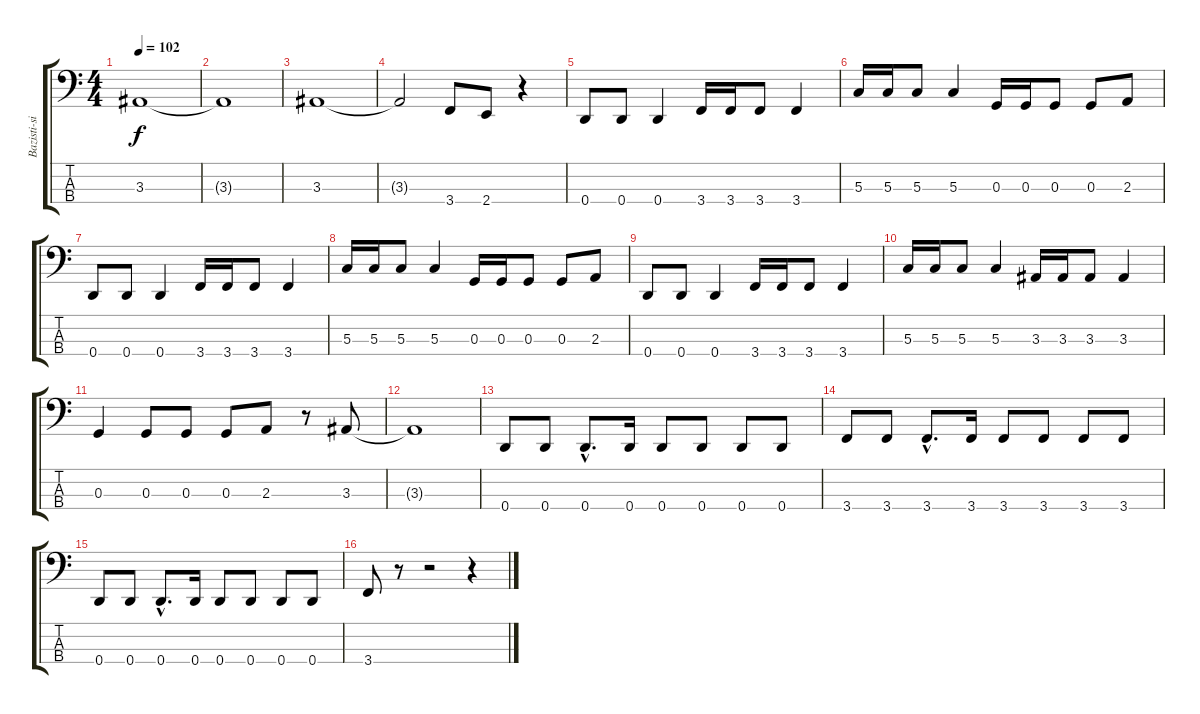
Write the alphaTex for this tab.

\track ("Bazisti-sika" "Bazisti-si") {instrument electricbassfinger}
\staff {score tabs}
\tuning (F2 C2 G1 D1) {hide}
\ts (4 4)
\tempo 102
\clef f4
\ks c
3.3.1{dy f instrument electricbassfinger} |
3.3{t}.1 |
3.3.1 |
3.3{t}.2 3.4.8 2.4.8 r.4 |
0.4.8 0.4.8 0.4.4 3.4.16 3.4.16 3.4.8 3.4.4 |
5.3.16 5.3.16 5.3.8 5.3.4 0.3.16 0.3.16 0.3.8 0.3.8 2.3.8 |
0.4.8 0.4.8 0.4.4 3.4.16 3.4.16 3.4.8 3.4.4 |
5.3.16 5.3.16 5.3.8 5.3.4 0.3.16 0.3.16 0.3.8 0.3.8 2.3.8 |
0.4.8 0.4.8 0.4.4 3.4.16 3.4.16 3.4.8 3.4.4 |
5.3.16 5.3.16 5.3.8 5.3.4 3.3.16 3.3.16 3.3.8 3.3.4 |
0.3.4 0.3.8 0.3.8 0.3.8 2.3.8 r.8 3.3.8 |
3.3{t}.1 |
0.4.8 0.4.8 0.4{hac}.8{d} 0.4.16 0.4.8 0.4.8 0.4.8 0.4.8 |
3.4.8 3.4.8 3.4{hac}.8{d} 3.4.16 3.4.8 3.4.8 3.4.8 3.4.8 |
0.4.8 0.4.8 0.4{hac}.8{d} 0.4.16 0.4.8 0.4.8 0.4.8 0.4.8 |
3.4.8 r.8 r.2 r.4
